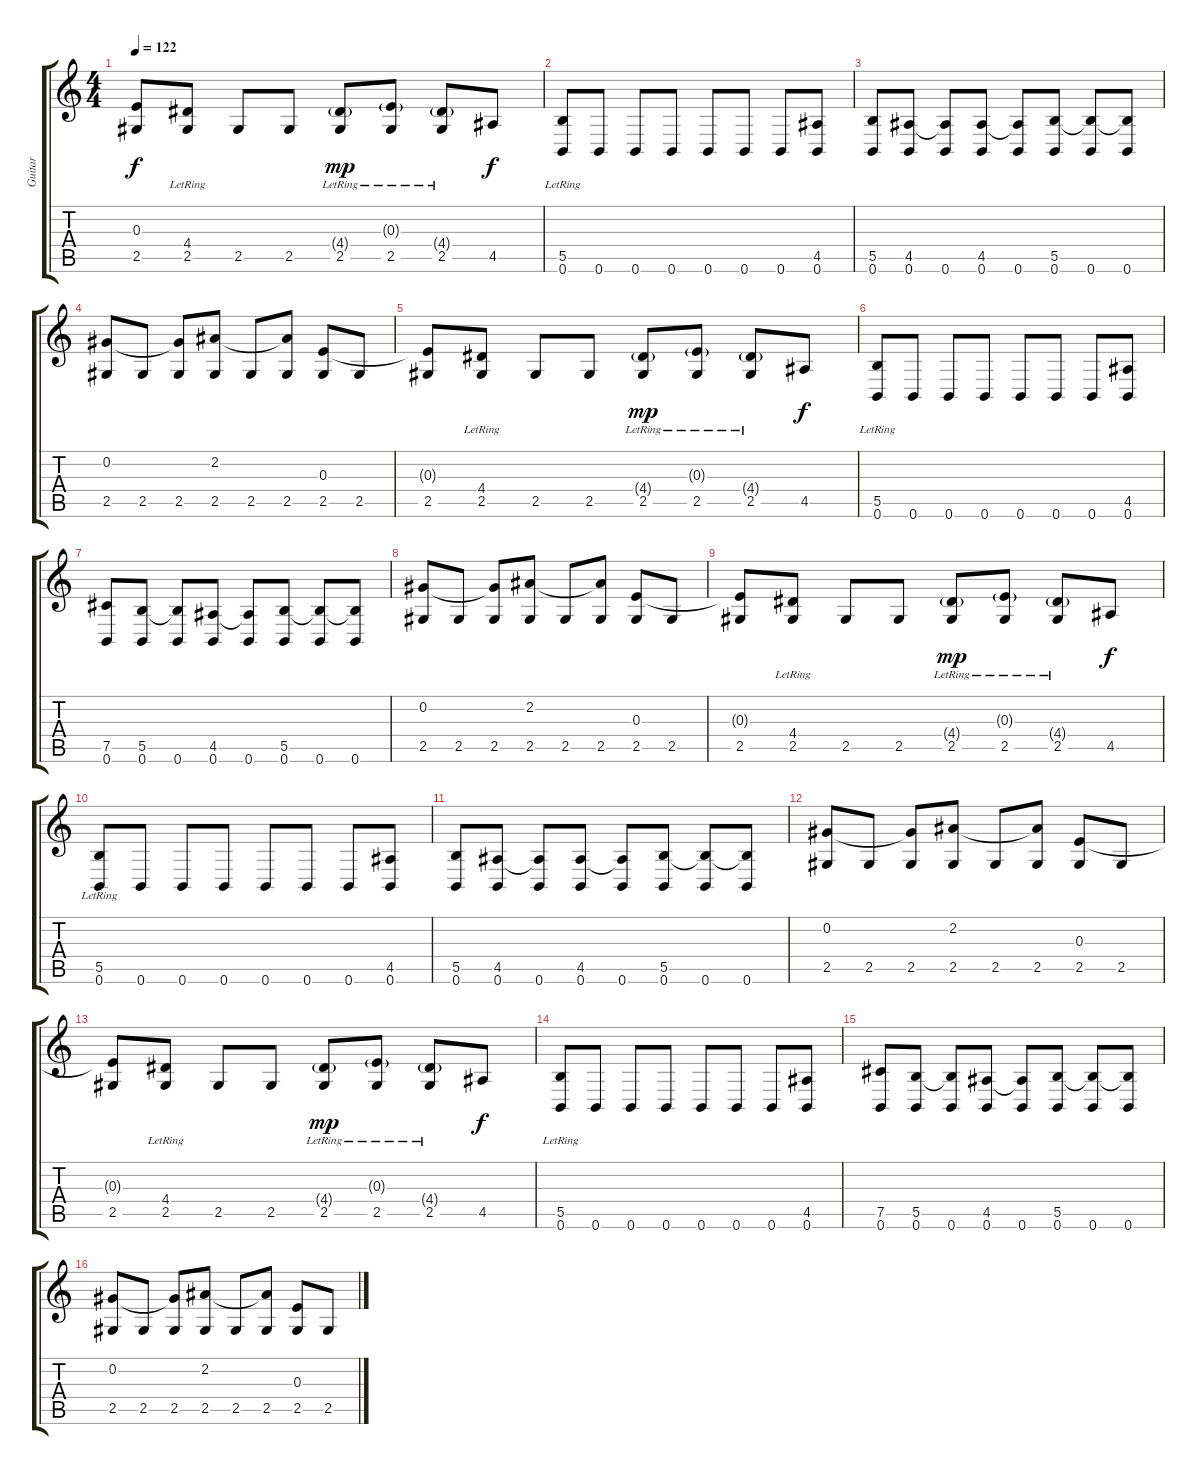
\track ("Guitar" "Guitar") {instrument acousticguitarnylon}
\staff {score tabs}
\tuning (Db4 Ab3 E3 B2 Gb2 B1) {hide}
\ts (4 4)
\tempo 122
\clef g2
\ks c
(0.3{t} 2.5).8{dy f} (4.4{lr} 2.5).8 2.5.8 2.5.8 (4.4{g lr} 2.5).8{dy mp} (0.3{g lr} 2.5).8 (4.4{g lr} 2.5).8 4.5.8{dy f} |
(5.5{lr} 0.6).8 0.6.8 0.6.8 0.6.8 0.6.8 0.6.8 0.6.8 (4.5 0.6).8 |
(5.5 0.6).8 (4.5 0.6).8 (4.5{t} 0.6).8 (4.5 0.6).8 (4.5{t} 0.6).8 (5.5 0.6).8 (5.5{t} 0.6).8 (5.5{t} 0.6).8 |
(0.2 2.5).8 2.5.8 (0.2{t} 2.5).8 (2.2 2.5).8 2.5.8 (2.2{t} 2.5).8 (0.3 2.5).8 2.5.8 |
(0.3{t} 2.5).8 (4.4{lr} 2.5).8 2.5.8 2.5.8 (4.4{g lr} 2.5).8{dy mp} (0.3{g lr} 2.5).8 (4.4{g lr} 2.5).8 4.5.8{dy f} |
(5.5{lr} 0.6).8 0.6.8 0.6.8 0.6.8 0.6.8 0.6.8 0.6.8 (4.5 0.6).8 |
(7.5 0.6).8 (5.5 0.6).8 (5.5{t} 0.6).8 (4.5 0.6).8 (4.5{t} 0.6).8 (5.5 0.6).8 (5.5{t} 0.6).8 (5.5{t} 0.6).8 |
(0.2 2.5).8 2.5.8 (0.2{t} 2.5).8 (2.2 2.5).8 2.5.8 (2.2{t} 2.5).8 (0.3 2.5).8 2.5.8 |
(0.3{t} 2.5).8 (4.4{lr} 2.5).8 2.5.8 2.5.8 (4.4{g lr} 2.5).8{dy mp} (0.3{g lr} 2.5).8 (4.4{g lr} 2.5).8 4.5.8{dy f} |
(5.5{lr} 0.6).8 0.6.8 0.6.8 0.6.8 0.6.8 0.6.8 0.6.8 (4.5 0.6).8 |
(5.5 0.6).8 (4.5 0.6).8 (4.5{t} 0.6).8 (4.5 0.6).8 (4.5{t} 0.6).8 (5.5 0.6).8 (5.5{t} 0.6).8 (5.5{t} 0.6).8 |
(0.2 2.5).8 2.5.8 (0.2{t} 2.5).8 (2.2 2.5).8 2.5.8 (2.2{t} 2.5).8 (0.3 2.5).8 2.5.8 |
(0.3{t} 2.5).8 (4.4{lr} 2.5).8 2.5.8 2.5.8 (4.4{g lr} 2.5).8{dy mp} (0.3{g lr} 2.5).8 (4.4{g lr} 2.5).8 4.5.8{dy f} |
(5.5{lr} 0.6).8 0.6.8 0.6.8 0.6.8 0.6.8 0.6.8 0.6.8 (4.5 0.6).8 |
(7.5 0.6).8 (5.5 0.6).8 (5.5{t} 0.6).8 (4.5 0.6).8 (4.5{t} 0.6).8 (5.5 0.6).8 (5.5{t} 0.6).8 (5.5{t} 0.6).8 |
(0.2 2.5).8 2.5.8 (0.2{t} 2.5).8 (2.2 2.5).8 2.5.8 (2.2{t} 2.5).8 (0.3 2.5).8 2.5.8
